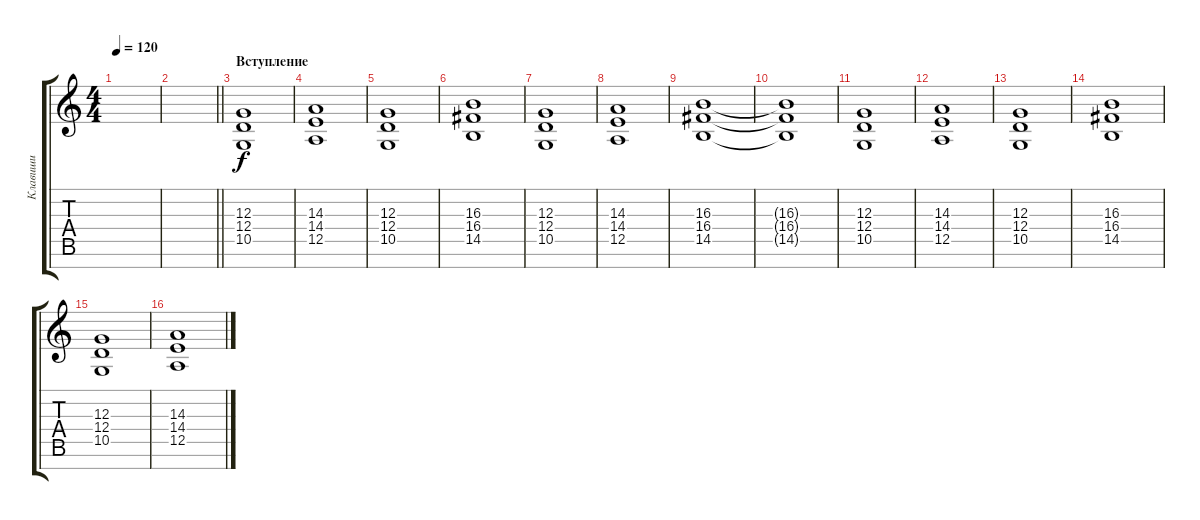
\track ("Клавиши" "Клавиши") {instrument stringensemble2}
\staff {score tabs}
\tuning (E4 B3 G3 D3 A2 E2 B1) {hide}
\ts (4 4)
\tempo 120
\clef g2
\ks c
|
\barLineRight lightlight
|
\section ("" "Вступление")
(12.3 12.4 10.5).1 |
(14.3 14.4 12.5).1 |
(12.3 12.4 10.5).1 |
(16.3 16.4 14.5).1 |
(12.3 12.4 10.5).1 |
(14.3 14.4 12.5).1 |
(16.3 16.4 14.5).1 |
(16.3{t} 16.4{t} 14.5{t}).1 |
(12.3 12.4 10.5).1 |
(14.3 14.4 12.5).1 |
(12.3 12.4 10.5).1 |
(16.3 16.4 14.5).1 |
(12.3 12.4 10.5).1 |
(14.3 14.4 12.5).1
